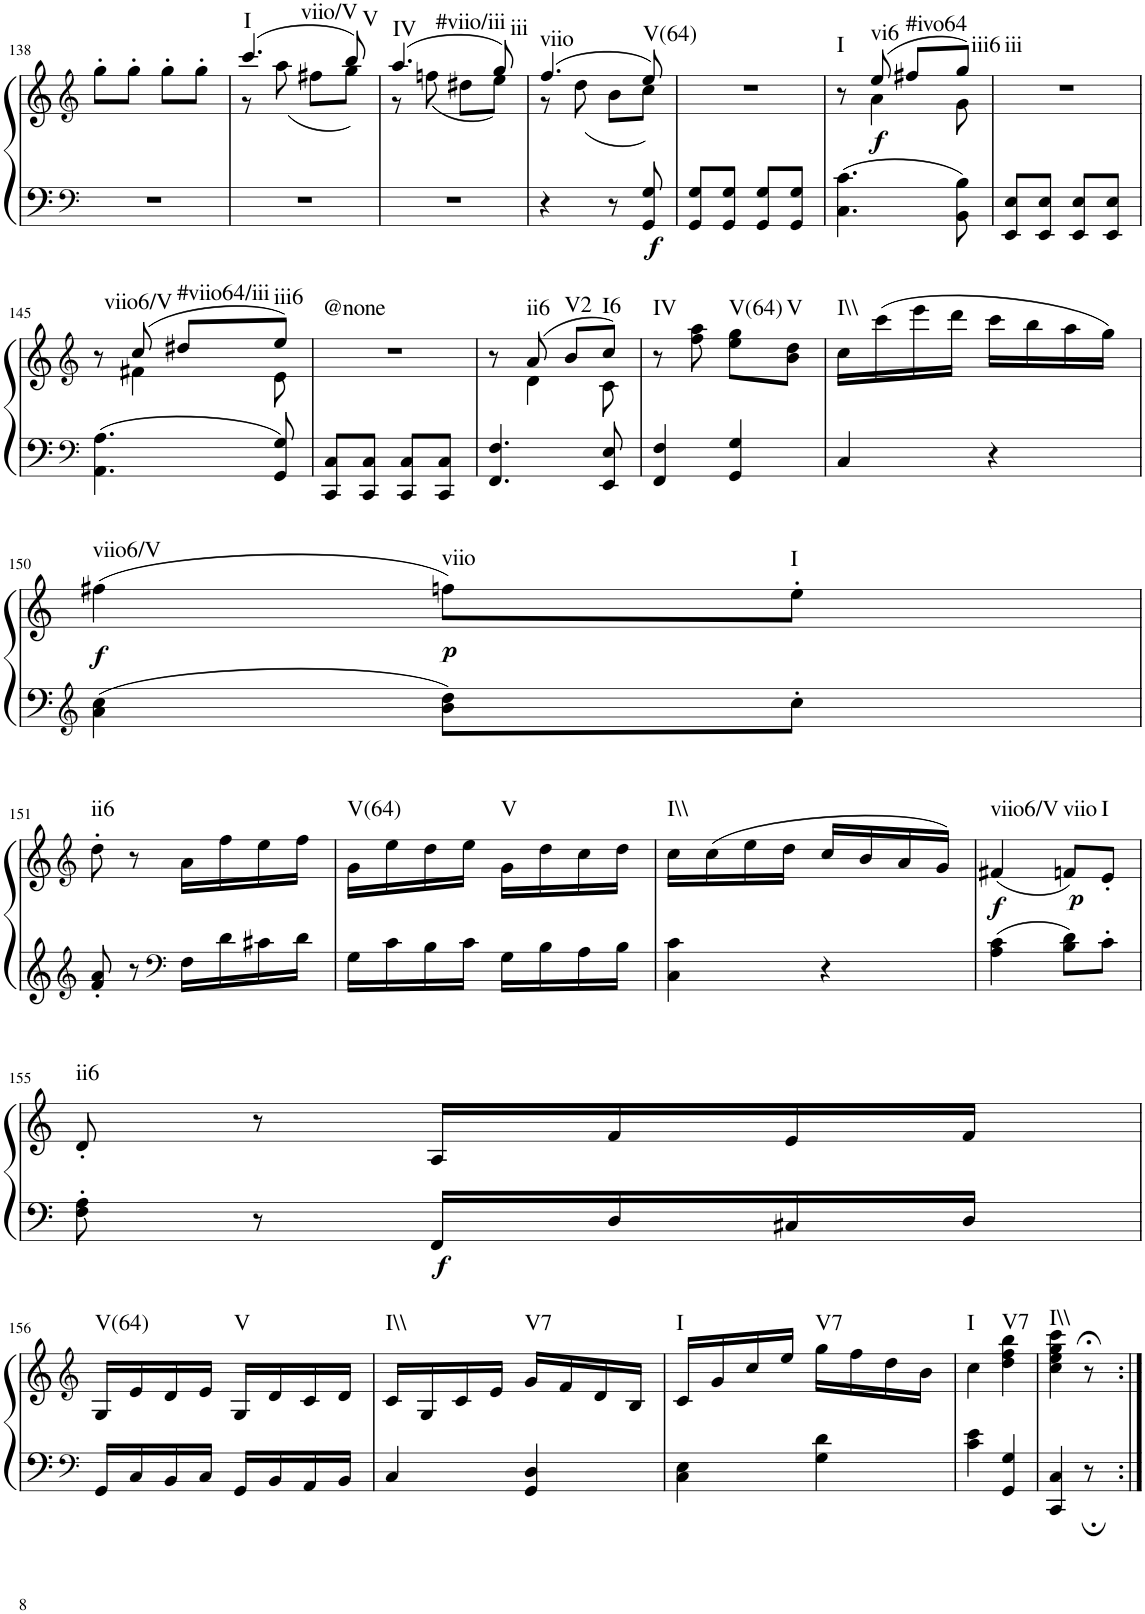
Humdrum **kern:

**kern	**kern	**dynam	**harte
*part1	*part1	*part1	*part1
*staff2	*staff1	*staff1/2	*
*I"Klavier linke Hand	*	*	*
!!LO:PB:g=z
*clefF4	*clefG2	*	*
*k[]	*k[]	*	*
*M2/4	*M2/4	*	*
=138	=138	=138	=138
2r	8gg'\L	.	.
.	8gg'\J	.	.
.	8gg'\L	.	.
.	8gg'\J	.	.
=139	=139	=139	=139
*	*^	*	*
!	!	!	!	!LO:H:n=1:kt=I
!	!	!	!	!LO:H:n=2:kt=viio/V
2r	(4.ccc/	8r	.	N N
.	.	(8aa\	.	.
.	.	8ff#X\L	.	.
!	!	!	!	!LO:H:kt=V
.	8bb/)	8gg\J)	.	N
=140	=140	=140	=140	=140
!	!	!	!	!LO:H:n=1:kt=IV
!	!	!	!	!LO:H:n=2:kt=#viio/iii
2r	(4.aa/	8r	.	N N
.	.	(8ffn\	.	.
.	.	8dd#X\L	.	.
!	!	!	!	!LO:H:kt=iii
.	8gg/)	8ee\J)	.	N
=141	=141	=141	=141	=141
!	!	!	!	!LO:H:kt=viio
4r	(4.ff/	8r	.	N
.	.	(8dd\	.	.
8r	.	8b\L	.	.
!	!	!	!LO:DY:b=2	!LO:H:kt=V(64)
8GG/ 8G/	8ee/)	8cc\J)	f	N
*	*v	*v	*	*
=142	=142	=142	=142
8GG/ 8G/L	2r	.	.
8GG/ 8G/J	.	.	.
8GG/ 8G/L	.	.	.
8GG/ 8G/J	.	.	.
=143	=143	=143	=143
*	*^	*	*
!	!	!	!	!LO:H:kt=I
4.C\ 4.c\	8r	8ryy	.	N
!	!	!	!LO:DY:b	!LO:H:kt=vi6
.	(8ee/	4a\	f	N
!	!	!	!	!LO:H:kt=#ivo64
.	8ff#X/L	.	.	N
!	!	!	!	!LO:H:kt=iii6
8BB\ 8B\	8gg/J)	8g\	.	N
=144	=144	=144	=144	=144
!	!	!	!	!LO:H:kt=iii
*	*v	*v	*	*
8EE/ 8E/L	2r	.	N
8EE/ 8E/J	.	.	.
8EE/ 8E/L	.	.	.
8EE/ 8E/J	.	.	.
!!LO:LB:g=z
=145	=145	=145	=145
*clefF4	*clefG2	*	*
*	*^	*	*
4.AA\ 4.A\	8r	8ryy	.	.
!	!	!	!	!LO:H:kt=viio6/V
.	(8cc/	4f#X\	.	N
!	!	!	!	!LO:H:kt=#viio64/iii
.	8dd#X/L	.	.	N
!	!	!	!	!LO:H:kt=iii6
8GG/ 8G/	8ee/J)	8e\	.	N
=146	=146	=146	=146	=146
!	!	!	!	!LO:H:kt=@none
*	*v	*v	*	*
8CC/ 8C/L	2r	.	N
8CC/ 8C/J	.	.	.
8CC/ 8C/L	.	.	.
8CC/ 8C/J	.	.	.
=147	=147	=147	=147
*	*^	*	*
4.FF/ 4.F/	8r	8ryy	.	.
!	!	!	!	!LO:H:kt=ii6
.	(8a/	4d\	.	N
!	!	!	!	!LO:H:kt=V2
.	8b/L	.	.	N
!	!	!	!	!LO:H:kt=I6
8EE/ 8E/	8cc/J)	8c\	.	N
=148	=148	=148	=148	=148
!	!	!	!	!LO:H:kt=IV
*	*v	*v	*	*
4FF/ 4F/	8r	.	N
.	8ff\ 8aa\	.	.
!	!	!	!LO:H:kt=V(64)
4GG/ 4G/	8ee\ 8gg\L	.	N
!	!	!	!LO:H:kt=V
.	8b\ 8dd\J	.	N
=149	=149	=149	=149
!	!	!	!LO:H:kt=I\\
4C/	16cc\LL	.	N
.	(16ccc\	.	.
.	16eee\	.	.
.	16ddd\JJ	.	.
4r	16ccc\LL	.	.
.	16bb\	.	.
.	16aa\	.	.
.	16gg\JJ)	.	.
!!LO:LB:g=z
=150	=150	=150	=150
*clefG2	*	*	*
!	!	!LO:DY:b	!LO:H:kt=viio6/V
4a\ 4cc\	(4ff#X\	f	N
!	!	!LO:DY:b	!LO:H:kt=viio
8b\ 8dd\L	8ffn\L)	p	N
!	!	!	!LO:H:kt=I
8cc'\J	8ee'\J	.	N
!!LO:LB:g=z
=151	=151	=151	=151
*clefG2	*clefG2	*	*
!	!	!	!LO:H:kt=ii6
8f/' 8a/'	8dd'\	.	N
8r	8r	.	.
*clefF4	*	*	*
16F\LL	16a\LL	.	.
16d\	16ff\	.	.
16c#X\	16ee\	.	.
16d\JJ	16ff\JJ	.	.
=152	=152	=152	=152
!	!	!	!LO:H:kt=V(64)
16G\LL	16g\LL	.	N
16c\	16ee\	.	.
16B\	16dd\	.	.
16c\JJ	16ee\JJ	.	.
!	!	!	!LO:H:kt=V
16G\LL	16g\LL	.	N
16B\	16dd\	.	.
16A\	16cc\	.	.
16B\JJ	16dd\JJ	.	.
=153	=153	=153	=153
!	!	!	!LO:H:kt=I\\
4C\ 4c\	16cc\LL	.	N
.	(16cc\	.	.
.	16ee\	.	.
.	16dd\JJ	.	.
4r	16cc/LL	.	.
.	16b/	.	.
.	16a/	.	.
.	16g/JJ)	.	.
=154	=154	=154	=154
!	!	!LO:DY:b	!LO:H:kt=viio6/V
4A\ 4c\	(4f#X/	f	N
!	!	!LO:DY:b	!LO:H:kt=viio
8B\ 8d\L	8fn/L)	p	N
!	!	!	!LO:H:kt=I
8c'\J	8e'/J	.	N
!!LO:LB:g=z
=155	=155	=155	=155
!	!	!	!LO:H:kt=ii6
8F\' 8A\'	8d'/	.	N
8r	8r	.	.
!	!	!LO:DY:b=2	!
16FF/LL	16A/LL	f	.
16D/	16f/	.	.
16C#X/	16e/	.	.
16D/JJ	16f/JJ	.	.
!!LO:LB:g=z
=156	=156	=156	=156
*clefF4	*clefG2	*	*
!	!	!	!LO:H:kt=V(64)
16GG/LL	16G/LL	.	N
16C/	16e/	.	.
16BB/	16d/	.	.
16C/JJ	16e/JJ	.	.
!	!	!	!LO:H:kt=V
16GG/LL	16G/LL	.	N
16BB/	16d/	.	.
16AA/	16c/	.	.
16BB/JJ	16d/JJ	.	.
=157	=157	=157	=157
!	!	!	!LO:H:kt=I\\
4C/	16c/LL	.	N
.	16G/	.	.
.	16c/	.	.
.	16e/JJ	.	.
!	!	!	!LO:H:kt=V7
4GG/ 4D/	16g/LL	.	N
.	16f/	.	.
.	16d/	.	.
.	16B/JJ	.	.
=158	=158	=158	=158
!	!	!	!LO:H:kt=I
4C\ 4E\	16c/LL	.	N
.	16g/	.	.
.	16cc/	.	.
.	16ee/JJ	.	.
!	!	!	!LO:H:kt=V7
4G\ 4d\	16gg\LL	.	N
.	16ff\	.	.
.	16dd\	.	.
.	16b\JJ	.	.
=159	=159	=159	=159
!	!	!	!LO:H:kt=I
4c\ 4e\	4cc\	.	N
!	!	!	!LO:H:kt=V7
4GG/ 4G/	4dd\ 4ff\ 4bb\	.	N
=160	=160	=160	=160
!	!	!	!LO:H:kt=I\\
4CC/ 4C/	4cc\ 4ee\ 4gg\ 4ccc\	.	N
8r;	8r;<	.	.
=:|!	=:|!	=:|!	=:|!
*-	*-	*-	*-
